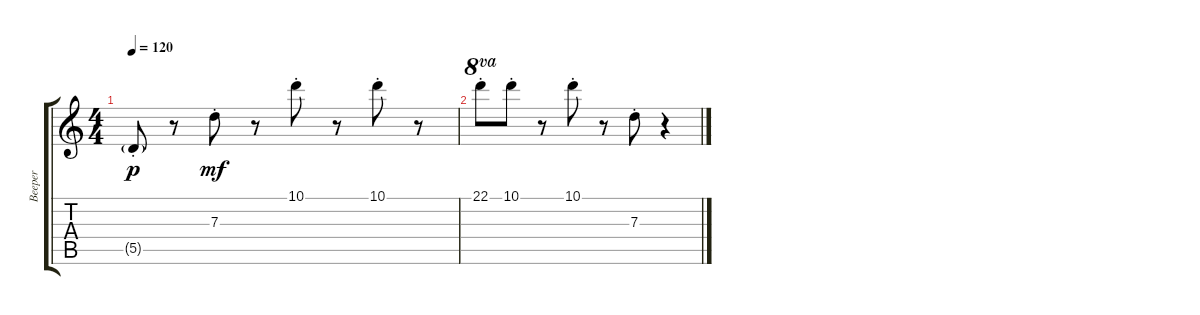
\track ("Beeper" "Beeper") {instrument acousticguitarnylon}
\staff {score tabs}
\tuning (E4 B3 G3 D3 A2 E2) {hide}
\ts (4 4)
\tempo 120
\clef g2
\ks c
5.5{g st}.8{dy p} r.8 7.3{st}.8{dy mf} r.8 10.1{st}.8 r.8 10.1{st}.8 r.8 |
22.1{st}.8{ot 8va} 10.1{st}.8 r.8 10.1{st}.8 r.8 7.3{st}.8 r.4
